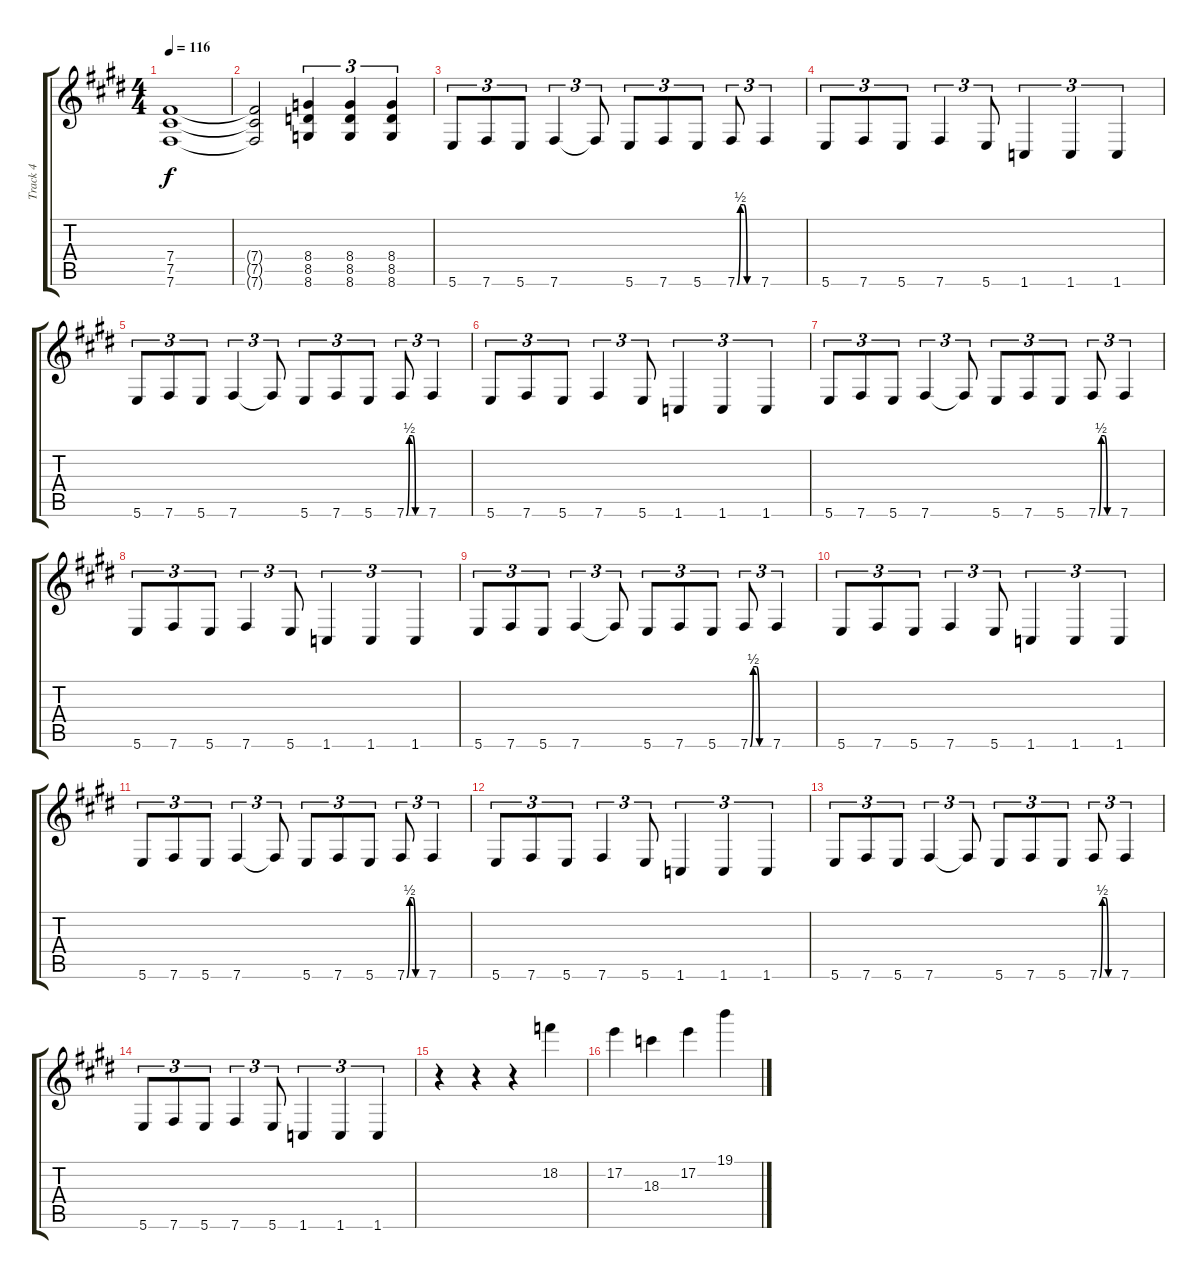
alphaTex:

\track ("Track 4" "Track 4") {instrument overdrivenguitar}
\staff {score tabs}
\tuning (E4 B3 Gb3 B2 Gb2 B1) {hide}
\ts (4 4)
\tempo 116
\clef g2
\ks c#minor
(7.4 7.5 7.6).1{dy f} |
(7.4{t} 7.5{t} 7.6{t}).2 (8.4 8.5 8.6).4{tu (3 2)} (8.4 8.5 8.6).4{tu (3 2)} (8.4 8.5 8.6).4{tu (3 2)} |
5.6.8{tu (3 2)} 7.6.8{tu (3 2)} 5.6.8{tu (3 2)} 7.6.4{tu (3 2)} 7.6{t}.8{tu (3 2)} 5.6.8{tu (3 2)} 7.6.8{tu (3 2)} 5.6.8{tu (3 2)} 7.6{be (custom 0 0 10 2 20 2 30 0 60 0)}.8{tu (3 2)} 7.6.4{tu (3 2)} |
5.6.8{tu (3 2)} 7.6.8{tu (3 2)} 5.6.8{tu (3 2)} 7.6.4{tu (3 2)} 5.6.8{tu (3 2)} 1.6.4{tu (3 2)} 1.6.4{tu (3 2)} 1.6.4{tu (3 2)} |
5.6.8{tu (3 2)} 7.6.8{tu (3 2)} 5.6.8{tu (3 2)} 7.6.4{tu (3 2)} 7.6{t}.8{tu (3 2)} 5.6.8{tu (3 2)} 7.6.8{tu (3 2)} 5.6.8{tu (3 2)} 7.6{be (custom 0 0 10 2 20 2 30 0 60 0)}.8{tu (3 2)} 7.6.4{tu (3 2)} |
5.6.8{tu (3 2)} 7.6.8{tu (3 2)} 5.6.8{tu (3 2)} 7.6.4{tu (3 2)} 5.6.8{tu (3 2)} 1.6.4{tu (3 2)} 1.6.4{tu (3 2)} 1.6.4{tu (3 2)} |
5.6.8{tu (3 2)} 7.6.8{tu (3 2)} 5.6.8{tu (3 2)} 7.6.4{tu (3 2)} 7.6{t}.8{tu (3 2)} 5.6.8{tu (3 2)} 7.6.8{tu (3 2)} 5.6.8{tu (3 2)} 7.6{be (custom 0 0 10 2 20 2 30 0 60 0)}.8{tu (3 2)} 7.6.4{tu (3 2)} |
5.6.8{tu (3 2)} 7.6.8{tu (3 2)} 5.6.8{tu (3 2)} 7.6.4{tu (3 2)} 5.6.8{tu (3 2)} 1.6.4{tu (3 2)} 1.6.4{tu (3 2)} 1.6.4{tu (3 2)} |
5.6.8{tu (3 2)} 7.6.8{tu (3 2)} 5.6.8{tu (3 2)} 7.6.4{tu (3 2)} 7.6{t}.8{tu (3 2)} 5.6.8{tu (3 2)} 7.6.8{tu (3 2)} 5.6.8{tu (3 2)} 7.6{be (custom 0 0 10 2 20 2 30 0 60 0)}.8{tu (3 2)} 7.6.4{tu (3 2)} |
5.6.8{tu (3 2)} 7.6.8{tu (3 2)} 5.6.8{tu (3 2)} 7.6.4{tu (3 2)} 5.6.8{tu (3 2)} 1.6.4{tu (3 2)} 1.6.4{tu (3 2)} 1.6.4{tu (3 2)} |
5.6.8{tu (3 2)} 7.6.8{tu (3 2)} 5.6.8{tu (3 2)} 7.6.4{tu (3 2)} 7.6{t}.8{tu (3 2)} 5.6.8{tu (3 2)} 7.6.8{tu (3 2)} 5.6.8{tu (3 2)} 7.6{be (custom 0 0 10 2 20 2 30 0 60 0)}.8{tu (3 2)} 7.6.4{tu (3 2)} |
5.6.8{tu (3 2)} 7.6.8{tu (3 2)} 5.6.8{tu (3 2)} 7.6.4{tu (3 2)} 5.6.8{tu (3 2)} 1.6.4{tu (3 2)} 1.6.4{tu (3 2)} 1.6.4{tu (3 2)} |
5.6.8{tu (3 2)} 7.6.8{tu (3 2)} 5.6.8{tu (3 2)} 7.6.4{tu (3 2)} 7.6{t}.8{tu (3 2)} 5.6.8{tu (3 2)} 7.6.8{tu (3 2)} 5.6.8{tu (3 2)} 7.6{be (custom 0 0 10 2 20 2 30 0 60 0)}.8{tu (3 2)} 7.6.4{tu (3 2)} |
5.6.8{tu (3 2)} 7.6.8{tu (3 2)} 5.6.8{tu (3 2)} 7.6.4{tu (3 2)} 5.6.8{tu (3 2)} 1.6.4{tu (3 2)} 1.6.4{tu (3 2)} 1.6.4{tu (3 2)} |
r.4 r.4 r.4 18.2.4 |
17.2.4 18.3.4 17.2.4 19.1.4
